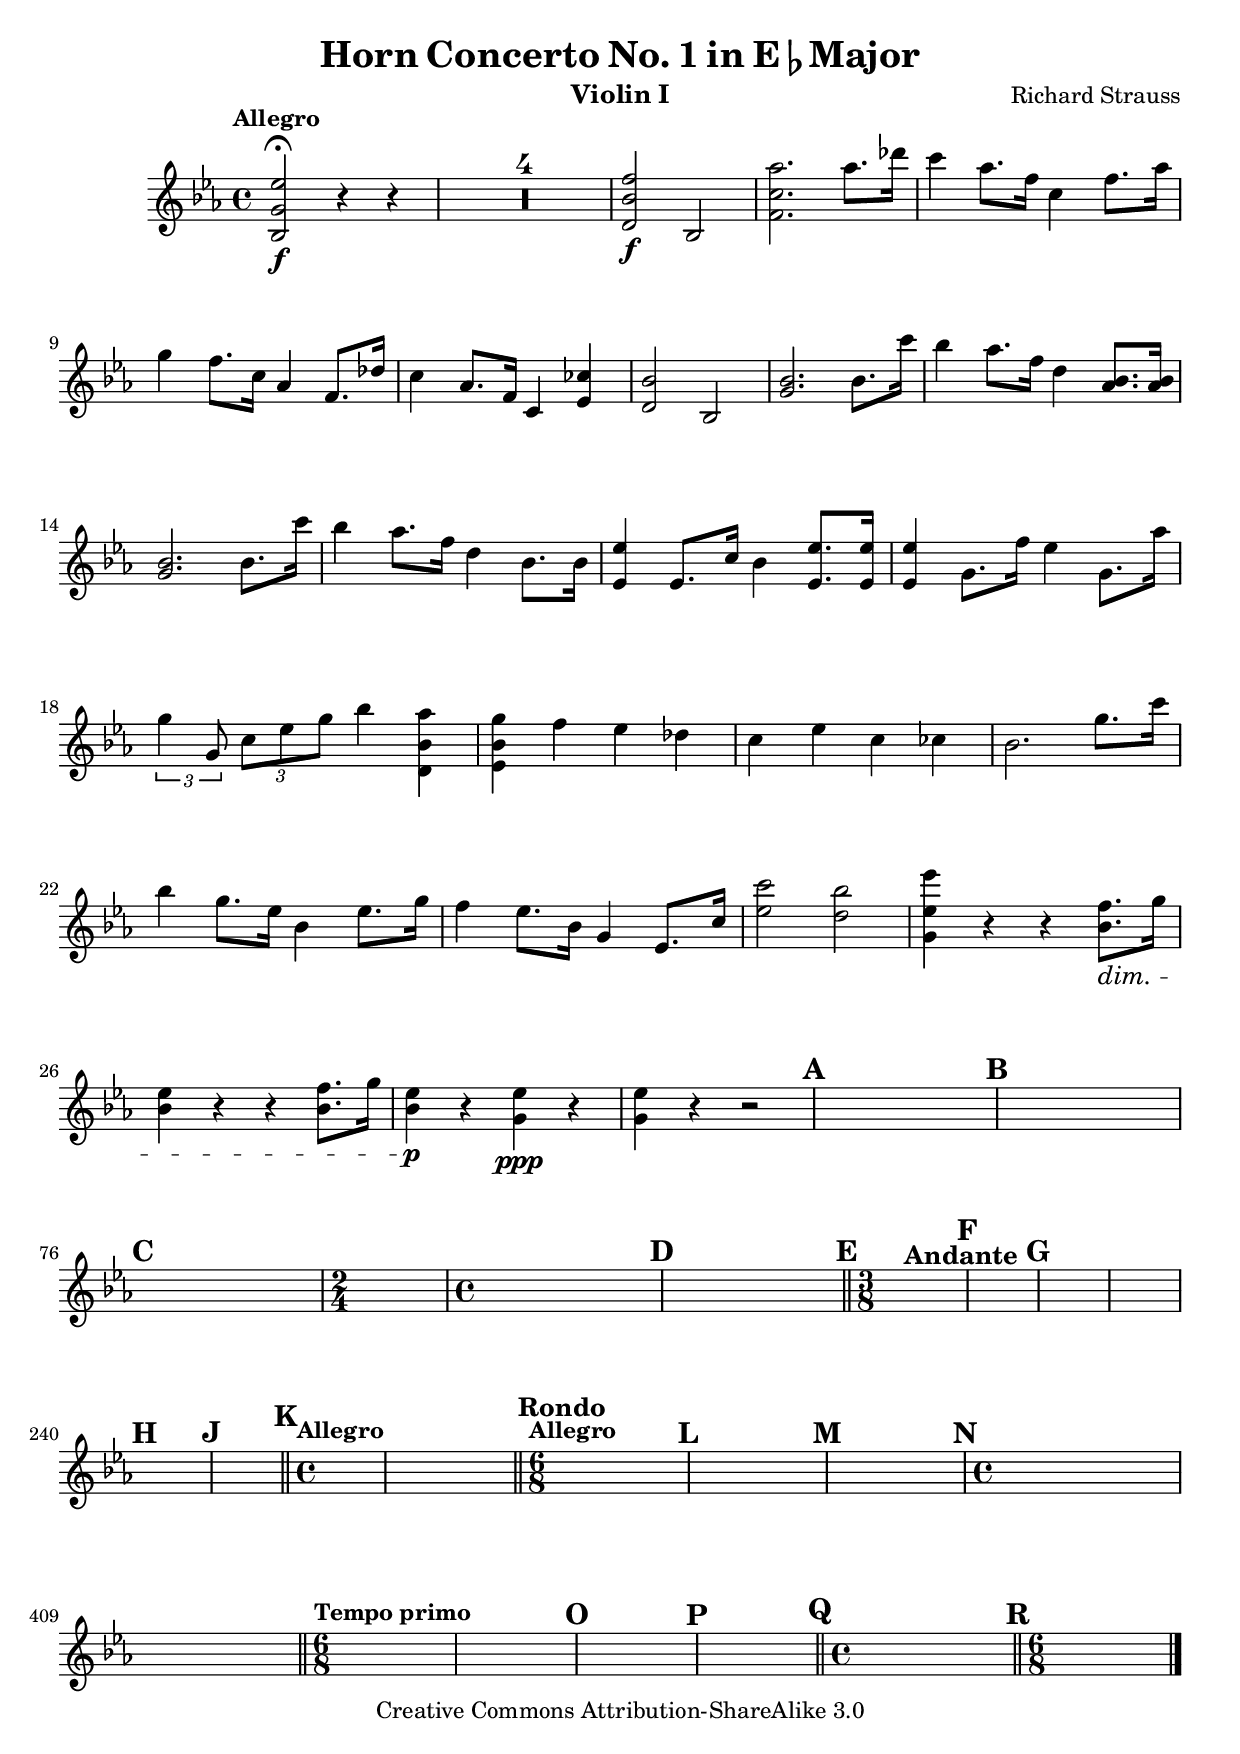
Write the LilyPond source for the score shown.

\version "2.12.2"

\version "2.12.2"

\include "defs.ily"

violinOneMvtI = \relative c'
{
  \key ees \major
  <bes g' ees'>2\f\fermata r4 r |
  R1*4 |
  <d bes' f'>2\f bes |
  <f' c' aes'>2. aes'8. des16 |
  c4 aes8. f16 c4 f8. aes16 |
  g4 f8. c16 aes4 f8. des'16 |
  c4 aes8. f16 c4 <ees ces'>4 |
  <d bes'>2 bes |
  <g' bes>2. bes8. c'16 |
  bes4 aes8. f16 d4 <aes bes>8. <aes bes>16 |
  <g bes>2. bes8. c'16 |
  bes4 aes8. f16 d4 bes8. bes16 |
  <ees, ees'>4 ees8. c'16 bes4 <ees, ees'>8. <ees ees'>16 |
  <ees ees'>4 g8. f'16 ees4 g,8. aes'16 |
  \times 2/3 {g4 g,8} \times 2/3 {c8 ees g} bes4 <d,, bes' aes'>4 |
  <ees bes' g'>4 f' ees des |
  c ees c ces |
  bes2. g'8. c16 |
  bes4 g8. ees16 bes4 ees8. g16 |
  f4 ees8. bes16 g4 ees8. c'16 |
  <ees c'>2 <d bes'> |
  \dimTextDim
  <g, ees' ees'>4 r r <bes f'>8.\> g'16 |
  \dimHairpin
  <bes, ees>4 r r <bes f'>8. g'16 |
  <bes, ees>4\p r <g ees'>\ppp r |
  <g ees'> r r2 |

  %A
}

violinOneMvtII = \relative c'
{
}

violinOneMvtIII = \relative c'
{
}

violinOne = {\violinOneMvtI \violinOneMvtII \violinOneMvtIII}




\paper
{
  ragged-last-bottom = ##f
}

instrument = \markup {Violin I}

\include "header.ily"

notes = \violinOne

\include "part.ily"

